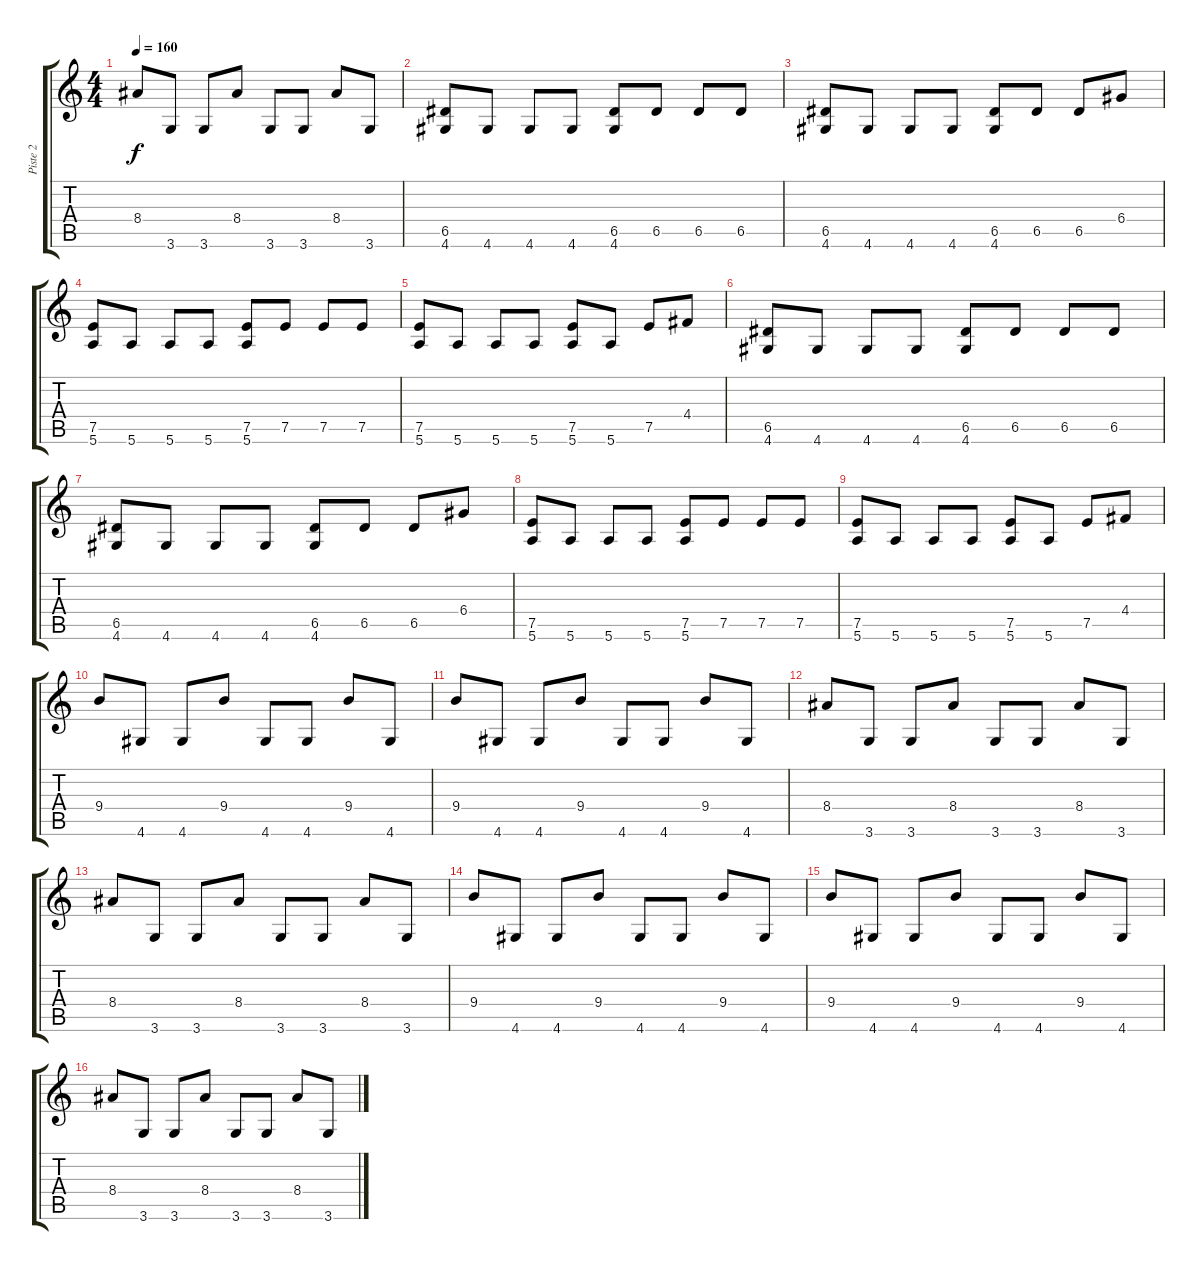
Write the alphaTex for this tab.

\track ("Piste 2" "Piste 2") {instrument overdrivenguitar}
\staff {score tabs}
\tuning (E4 B3 G3 D3 A2 E2) {hide}
\ts (4 4)
\tempo 160
\clef g2
\ks c
8.4.8{dy f} 3.6.8 3.6.8 8.4.8 3.6.8 3.6.8 8.4.8 3.6.8 |
(6.5 4.6).8 4.6.8 4.6.8 4.6.8 (6.5 4.6).8 6.5.8 6.5.8 6.5.8 |
(6.5 4.6).8 4.6.8 4.6.8 4.6.8 (6.5 4.6).8 6.5.8 6.5.8 6.4.8 |
(7.5 5.6).8 5.6.8 5.6.8 5.6.8 (7.5 5.6).8 7.5.8 7.5.8 7.5.8 |
(7.5 5.6).8 5.6.8 5.6.8 5.6.8 (7.5 5.6).8 5.6.8 7.5.8 4.4.8 |
(6.5 4.6).8 4.6.8 4.6.8 4.6.8 (6.5 4.6).8 6.5.8 6.5.8 6.5.8 |
(6.5 4.6).8 4.6.8 4.6.8 4.6.8 (6.5 4.6).8 6.5.8 6.5.8 6.4.8 |
(7.5 5.6).8 5.6.8 5.6.8 5.6.8 (7.5 5.6).8 7.5.8 7.5.8 7.5.8 |
(7.5 5.6).8 5.6.8 5.6.8 5.6.8 (7.5 5.6).8 5.6.8 7.5.8 4.4.8 |
9.4.8 4.6.8 4.6.8 9.4.8 4.6.8 4.6.8 9.4.8 4.6.8 |
9.4.8 4.6.8 4.6.8 9.4.8 4.6.8 4.6.8 9.4.8 4.6.8 |
8.4.8 3.6.8 3.6.8 8.4.8 3.6.8 3.6.8 8.4.8 3.6.8 |
8.4.8 3.6.8 3.6.8 8.4.8 3.6.8 3.6.8 8.4.8 3.6.8 |
9.4.8 4.6.8 4.6.8 9.4.8 4.6.8 4.6.8 9.4.8 4.6.8 |
9.4.8 4.6.8 4.6.8 9.4.8 4.6.8 4.6.8 9.4.8 4.6.8 |
8.4.8 3.6.8 3.6.8 8.4.8 3.6.8 3.6.8 8.4.8 3.6.8
